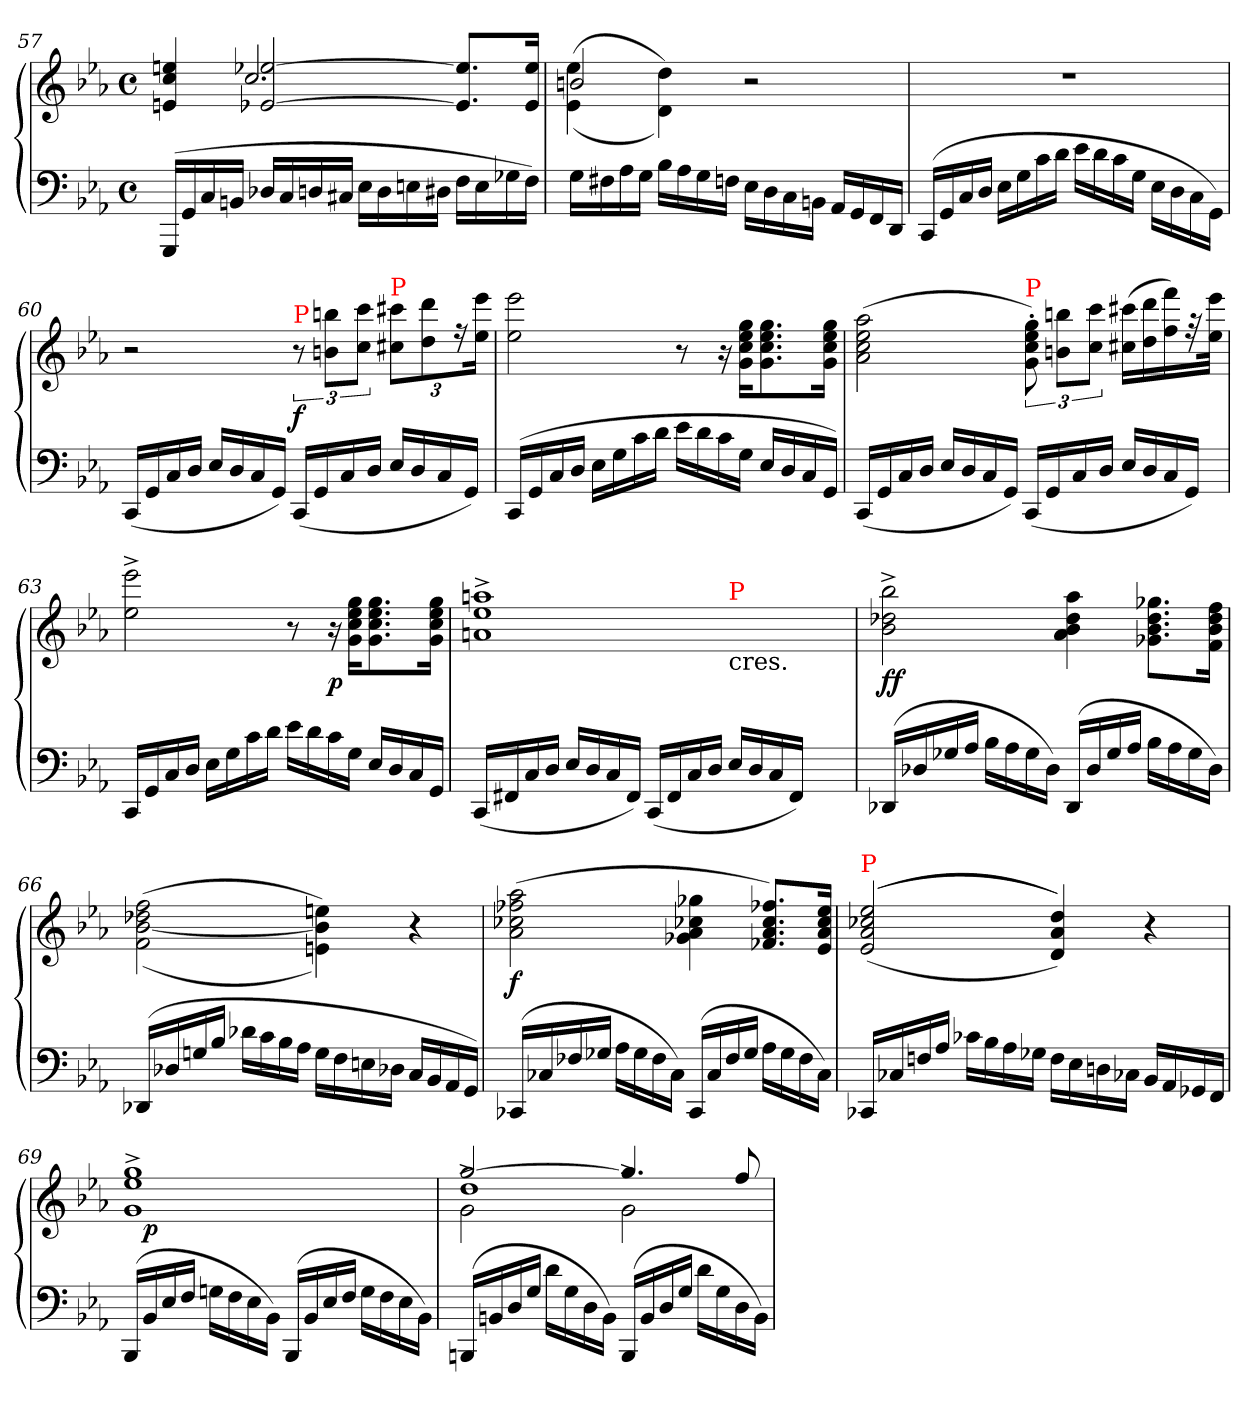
**kern	**kern	**dynam
*part1	*part1	*part1
*staff2	*staff1	*staff1/2
*clefF4	*clefG2	*
*k[b-e-a-]	*k[b-e-a-]	*
*c:	*c:	*
*M4/4	*M4/4	*
*met(c)	*met(c)	*
=57	=57	=57
*	*^	*
(>16GGGLL	4een/ 4cc/ 4en/	4ryy	.
16GG	.	.	.
16C	.	.	.
16BBnJJ	.	.	.
16D-XLL	[2ee-X/ [2e-X/	2.cc/	.
16C	.	.	.
16Dn	.	.	.
16C#XJJ	.	.	.
16E-LL	.	.	.
16D	.	.	.
16En	.	.	.
16D#XJJ	.	.	.
16FLL	8.ee-]/ 8.e-]/L	.	.
16E	.	.	.
16G-X	.	.	.
16FJJ)	16ee- 16e-Jk	.	.
=58	=58	=58	=58
16GLL	2bn	(>(<4ee- 4e-	.
16F#X	.	.	.
16A-	.	.	.
16GJJ	.	.	.
16B-LL	.	4dd 4d))	.
16A-	.	.	.
16G	.	.	.
16FnJJ	.	.	.
16E-LL	2r	2ryy	.
16D\	.	.	.
16C	.	.	.
16BBnJJ	.	.	.
16AA-LL	.	.	.
16GG	.	.	.
16FF	.	.	.
16DDJJ	.	.	.
*	*v	*v	*
=59	=59	=59
(>16CCLL	1rdd	.
16GG	.	.
16C	.	.
16DJJ	.	.
16E-LL	.	.
16G	.	.
16c	.	.
16dJJ	.	.
16e-LL	.	.
16d	.	.
16c	.	.
16GJJ	.	.
16E-\LL	.	.
16D	.	.
16C	.	.
16GGJJ)	.	.
=60	=60	=60
(<16CCLL	2r	.
16GG	.	.
16C	.	.
16DJJ	.	.
16E-LL	.	.
16D	.	.
16C	.	.
16GGJJ)	.	.
!	!LO:TX:a:color=red:t=P	!
!	!	!LO:DY:b
(<16CCLL	12r	f
16GG	.	.
.	12bbn 12bnL	.
16C	.	.
.	12ccc 12ccJ	.
16DJJ	.	.
*	*Xbrackettup	*
!	!LO:TX:a:color=red:t=P	!
16E-LL	12ccc#X 12cc#XL	.
16D	.	.
.	(>12ddd 12dd	.
16C	.	.
.	24rff	.
16GGJJ)	.	.
.	24eee- 24ee-Jk	.
=61	=61	=61
(>16CCLL	2eee- 2ee-	.
16GG	.	.
16C	.	.
16DJJ	.	.
16E-LL	.	.
16G	.	.
16c	.	.
16dJJ	.	.
16e-LL	8r	.
16d	.	.
16c	16r	.
16GJJ	16gg 16ee- 16cc 16gKL	.
16E-LL	8.gg 8.ee- 8.cc 8.g	.
16D	.	.
16C	.	.
16GGJJ)	16gg 16ee- 16cc 16gJk	.
=62	=62	=62
(<16CCLL	(>2aa- 2ee- 2cc 2a-	.
16GG	.	.
16C	.	.
16DJJ	.	.
16E-LL	.	.
16D	.	.
16C	.	.
16GGJJ)	.	.
*	*brackettup	*
!	!LO:TX:a:color=red:t=P	!
(<16CCLL	12gg'> 12ee-'> 12cc'> 12g'>)	.
16GG	.	.
.	12bbn 12bnL	.
16C	.	.
.	12ccc 12ccJ	.
16DJJ	.	.
16E-LL	(>16ccc#X 16cc#XLL	.
16D	16ddd 16dd	.
16C	16fff 16ff)	.
16GGJJ)	32rff	.
.	32eee- 32ee-JJk	.
=63	=63	=63
16CCLL	2eee-^< 2ee-^<	.
16GG	.	.
16C	.	.
16DJJ	.	.
16E-LL	.	.
16G	.	.
16c	.	.
16dJJ	.	.
16e-LL	8r	.
16d	.	.
!	!	!LO:DY:b
16c	16r	p
16GJJ	16gg 16ee- 16cc 16gKL	.
16E-/LL	8.gg 8.ee- 8.cc 8.g	.
16D	.	.
16C	.	.
16GGJJ	16gg 16ee- 16cc 16gJk	.
=64	=64	=64
!	!	!LO:DY:b
!	!	!LO:DY:n=1:b
*	*^	*
(<16CCLL	1aan^> 1ee-^> 1an^>	2.ryy	fz fz
16FF#X	.	.	.
16C	.	.	.
16DJJ	.	.	.
16E-LL	.	.	.
16D	.	.	.
16C	.	.	.
16FF#JJ)	.	.	.
(<16CCLL	.	.	.
16FF#	.	.	.
16C	.	.	.
16DJJ	.	.	.
!	!	!LO:TX:b:t=cres.	!
!	!	!LO:TX:a:color=red:t=P	!
16E-LL	.	2ryy	.
16D	.	.	.
16C	.	.	.
16FF#JJ)	.	.	.
4ryy	4ryy	.	.
=65	=65	=65	=65
!	!	!	!LO:DY:b
*	*v	*v	*
(>16DD-XLL	2bb-^> 2dd-X^> 2b-^>	ff
16D-X	.	.
16G-X	.	.
16A-JJ	.	.
16B-LL	.	.
16A-	.	.
16G-	.	.
16D-JJ)	.	.
(>16DD-LL	4aa- 4dd- 4b- 4a-	.
16D-	.	.
16G-	.	.
16A-JJ	.	.
16B-LL	8.gg-X 8.dd- 8.b- 8.g-XL	.
16A-	.	.
16G-	.	.
16D-JJ)	16ff 16dd- 16b- 16fJk	.
=66	=66	=66
(>16DD-XLL	(>(<2ff\ 2dd-X\ [2b-\ 2f\	.
16D-X	.	.
16Gn	.	.
16B-JJ	.	.
16d-XLL	.	.
16c	.	.
16B-	.	.
16A-JJ	.	.
16GLL	4een\ 4b-]\ 4en\))	.
16F	.	.
16En	.	.
16D-XJJ	.	.
16CLL	4r	.
16BB-	.	.
16AA-	.	.
16GGJJ)	.	.
=67	=67	=67
!	!	!LO:DY:b
(>16CC-XLL	(>2aa- 2ff-X 2cc-X 2a-	f
16C-X	.	.
16F-X	.	.
16G-XJJ	.	.
16A-LL	.	.
16G-	.	.
16F-	.	.
16C-JJ)	.	.
(>16CC-LL	4gg-X 4cc-X 4a- 4g-X	.
16C-	.	.
16F-	.	.
16G-JJ	.	.
16A-LL	8.ff-X/ 8.cc-/ 8.a-/ 8.f-X/L)	.
16G-	.	.
16F-	.	.
16C-JJ)	16ee- 16cc- 16a- 16e-Jk	.
=68	=68	=68
!	!LO:TX:a:color=red:t=P	!
16CC-XLL	(<(>(>2ee- 2cc-X 2a- 2e-	.
16C-X	.	.
16Fn	.	.
16A-JJ	.	.
16c-XLL	.	.
16B-	.	.
16A-	.	.
16G-XJJ	.	.
16FLL	4dd 4a- 4d)))	.
16E-	.	.
16Dn	.	.
16C-XJJ	.	.
16BB-LL	4r	.
16AA-	.	.
16GG-X	.	.
16FFJJ	.	.
=69	=69	=69
!	!	!LO:DY:b
!	!	!LO:DY:n=1:b
*	*^	*
(>16BBB-LL	1gg^> 1ee-^> 1g^>	16ryy	fz fz
!	!	!	!LO:DY:n=2:b
16BB-	.	2...ryy	p
16E-	.	.	.
16FJJ	.	.	.
16GnLL	.	.	.
16F	.	.	.
16E-	.	.	.
16BB-JJ)	.	.	.
(>16BBB-LL	.	.	.
16BB-	.	.	.
16E-	.	.	.
16FJJ	.	.	.
16GLL	.	.	.
16F	.	.	.
16E-	.	.	.
16BB-JJ)	.	.	.
=70	=70	=70	=70
*	*	*^	*
(>16BBBnLL	[2gg	1dd	2g^<\	.
16BBn	.	.	.	.
16D	.	.	.	.
16GJJ	.	.	.	.
16dLL	.	.	.	.
16G	.	.	.	.
16D	.	.	.	.
16BBJJ)	.	.	.	.
(>16BBBLL	4.gg]	.	2g^<\	.
16BB	.	.	.	.
16D	.	.	.	.
16GJJ	.	.	.	.
16dLL	.	.	.	.
16G	.	.	.	.
16D	8ff	.	.	.
16BBJJ)	.	.	.	.
*	*v	*v	*v	*
=	=	=
*-	*-	*-
